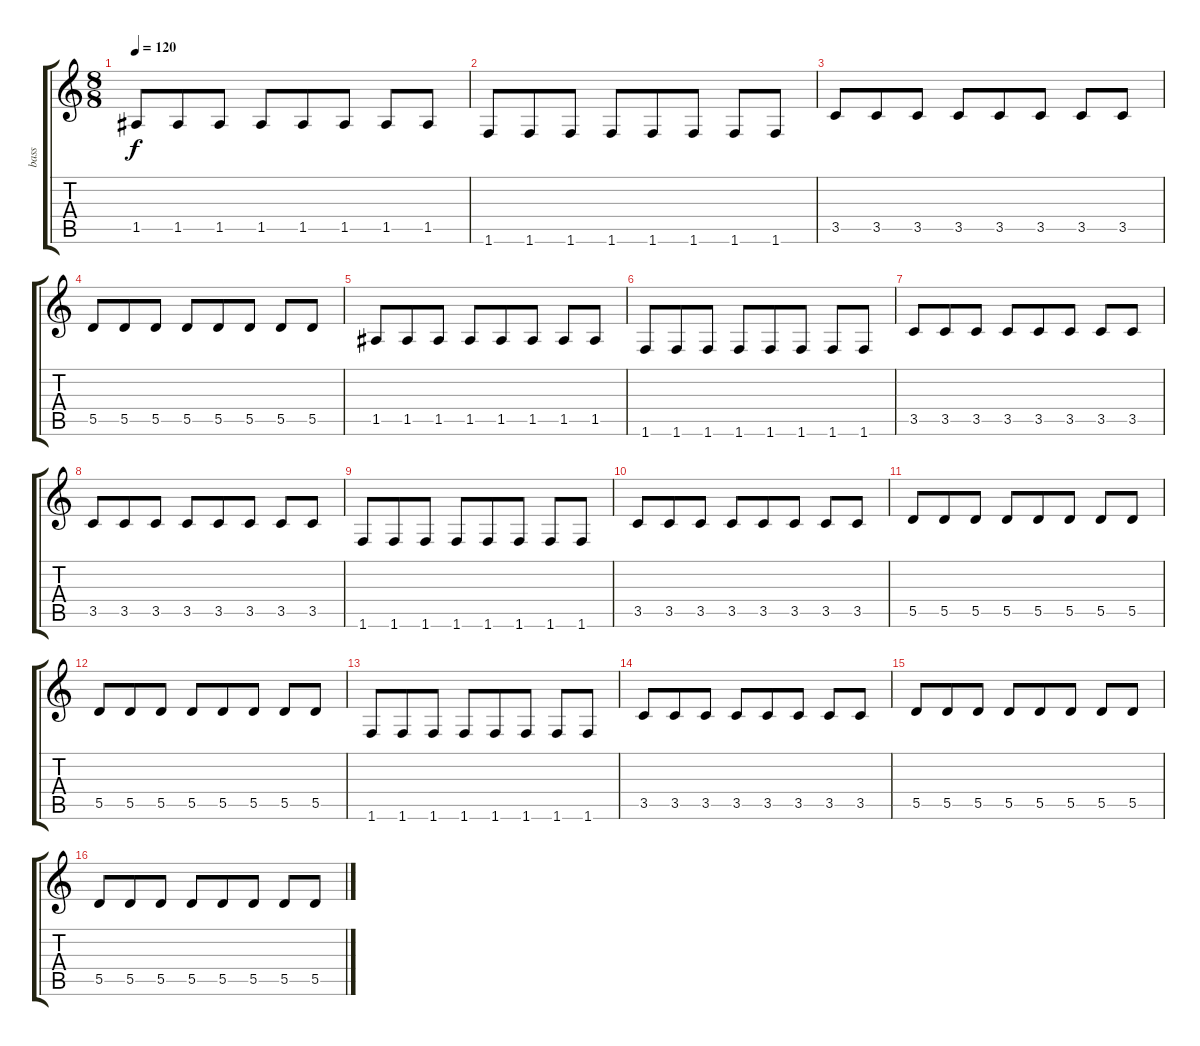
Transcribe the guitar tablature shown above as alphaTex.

\track ("bass" "bass") {instrument electricbasspick}
\staff {score tabs}
\tuning (E4 B3 G3 D3 A2 E2) {hide}
\ts (8 8)
\tempo 120
\clef g2
\ks c
1.5.8{dy f} 1.5.8 1.5.8 1.5.8 1.5.8 1.5.8 1.5.8 1.5.8 |
1.6.8 1.6.8 1.6.8 1.6.8 1.6.8 1.6.8 1.6.8 1.6.8 |
3.5.8 3.5.8 3.5.8 3.5.8 3.5.8 3.5.8 3.5.8 3.5.8 |
5.5.8 5.5.8 5.5.8 5.5.8 5.5.8 5.5.8 5.5.8 5.5.8 |
1.5.8 1.5.8 1.5.8 1.5.8 1.5.8 1.5.8 1.5.8 1.5.8 |
1.6.8 1.6.8 1.6.8 1.6.8 1.6.8 1.6.8 1.6.8 1.6.8 |
3.5.8 3.5.8 3.5.8 3.5.8 3.5.8 3.5.8 3.5.8 3.5.8 |
3.5.8 3.5.8 3.5.8 3.5.8 3.5.8 3.5.8 3.5.8 3.5.8 |
1.6.8 1.6.8 1.6.8 1.6.8 1.6.8 1.6.8 1.6.8 1.6.8 |
3.5.8 3.5.8 3.5.8 3.5.8 3.5.8 3.5.8 3.5.8 3.5.8 |
5.5.8 5.5.8 5.5.8 5.5.8 5.5.8 5.5.8 5.5.8 5.5.8 |
5.5.8 5.5.8 5.5.8 5.5.8 5.5.8 5.5.8 5.5.8 5.5.8 |
1.6.8 1.6.8 1.6.8 1.6.8 1.6.8 1.6.8 1.6.8 1.6.8 |
3.5.8 3.5.8 3.5.8 3.5.8 3.5.8 3.5.8 3.5.8 3.5.8 |
5.5.8 5.5.8 5.5.8 5.5.8 5.5.8 5.5.8 5.5.8 5.5.8 |
5.5.8 5.5.8 5.5.8 5.5.8 5.5.8 5.5.8 5.5.8 5.5.8
